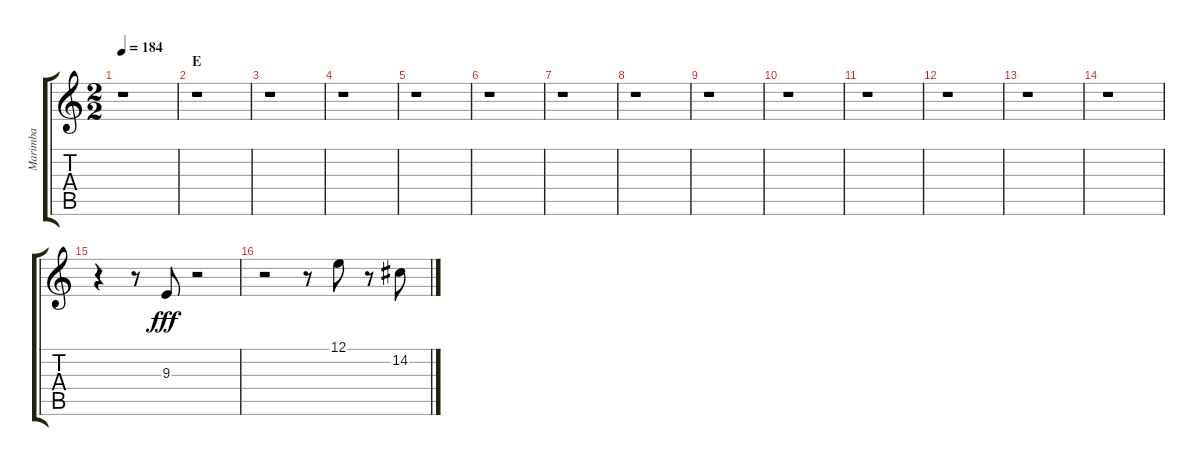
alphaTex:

\track ("Marimba" "Marimba") {instrument marimba}
\staff {score tabs}
\tuning (E4 B3 G3 D3 A2 E2) {hide}
\ts (2 2)
\tempo 184
\clef g2
\ks c
r.1{dy fff} |
\section ("" "E")
r.1 |
r.1 |
r.1 |
r.1 |
r.1 |
r.1 |
r.1 |
r.1 |
r.1 |
r.1 |
r.1 |
r.1 |
r.1 |
r.4 r.8 9.3.8 r.2 |
r.2 r.8 12.1.8 r.8 14.2.8
